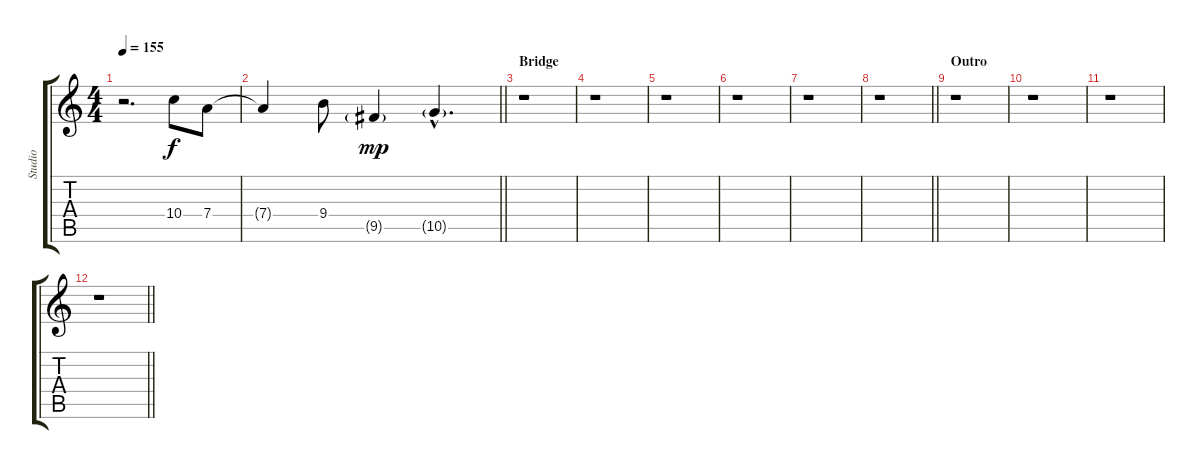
\track ("Studio" "Studio") {instrument distortionguitar}
\staff {score tabs}
\tuning (E4 B3 G3 D3 A2 E2) {hide}
\ts (4 4)
\tempo 155
\clef g2
\ks c
r.2{d dy mp} 10.4.8{dy f} 7.4.8 |
\barLineRight lightlight
7.4{t}.4 9.4.8 9.5{g}.4{dy mp} 10.5{g hac}.4{d} |
\section ("" "Bridge")
r.1 |
r.1 |
r.1 |
r.1 |
r.1 |
\barLineRight lightlight
r.1 |
\section ("" "Outro")
r.1 |
r.1 |
r.1 |
\barLineRight lightlight
r.1
